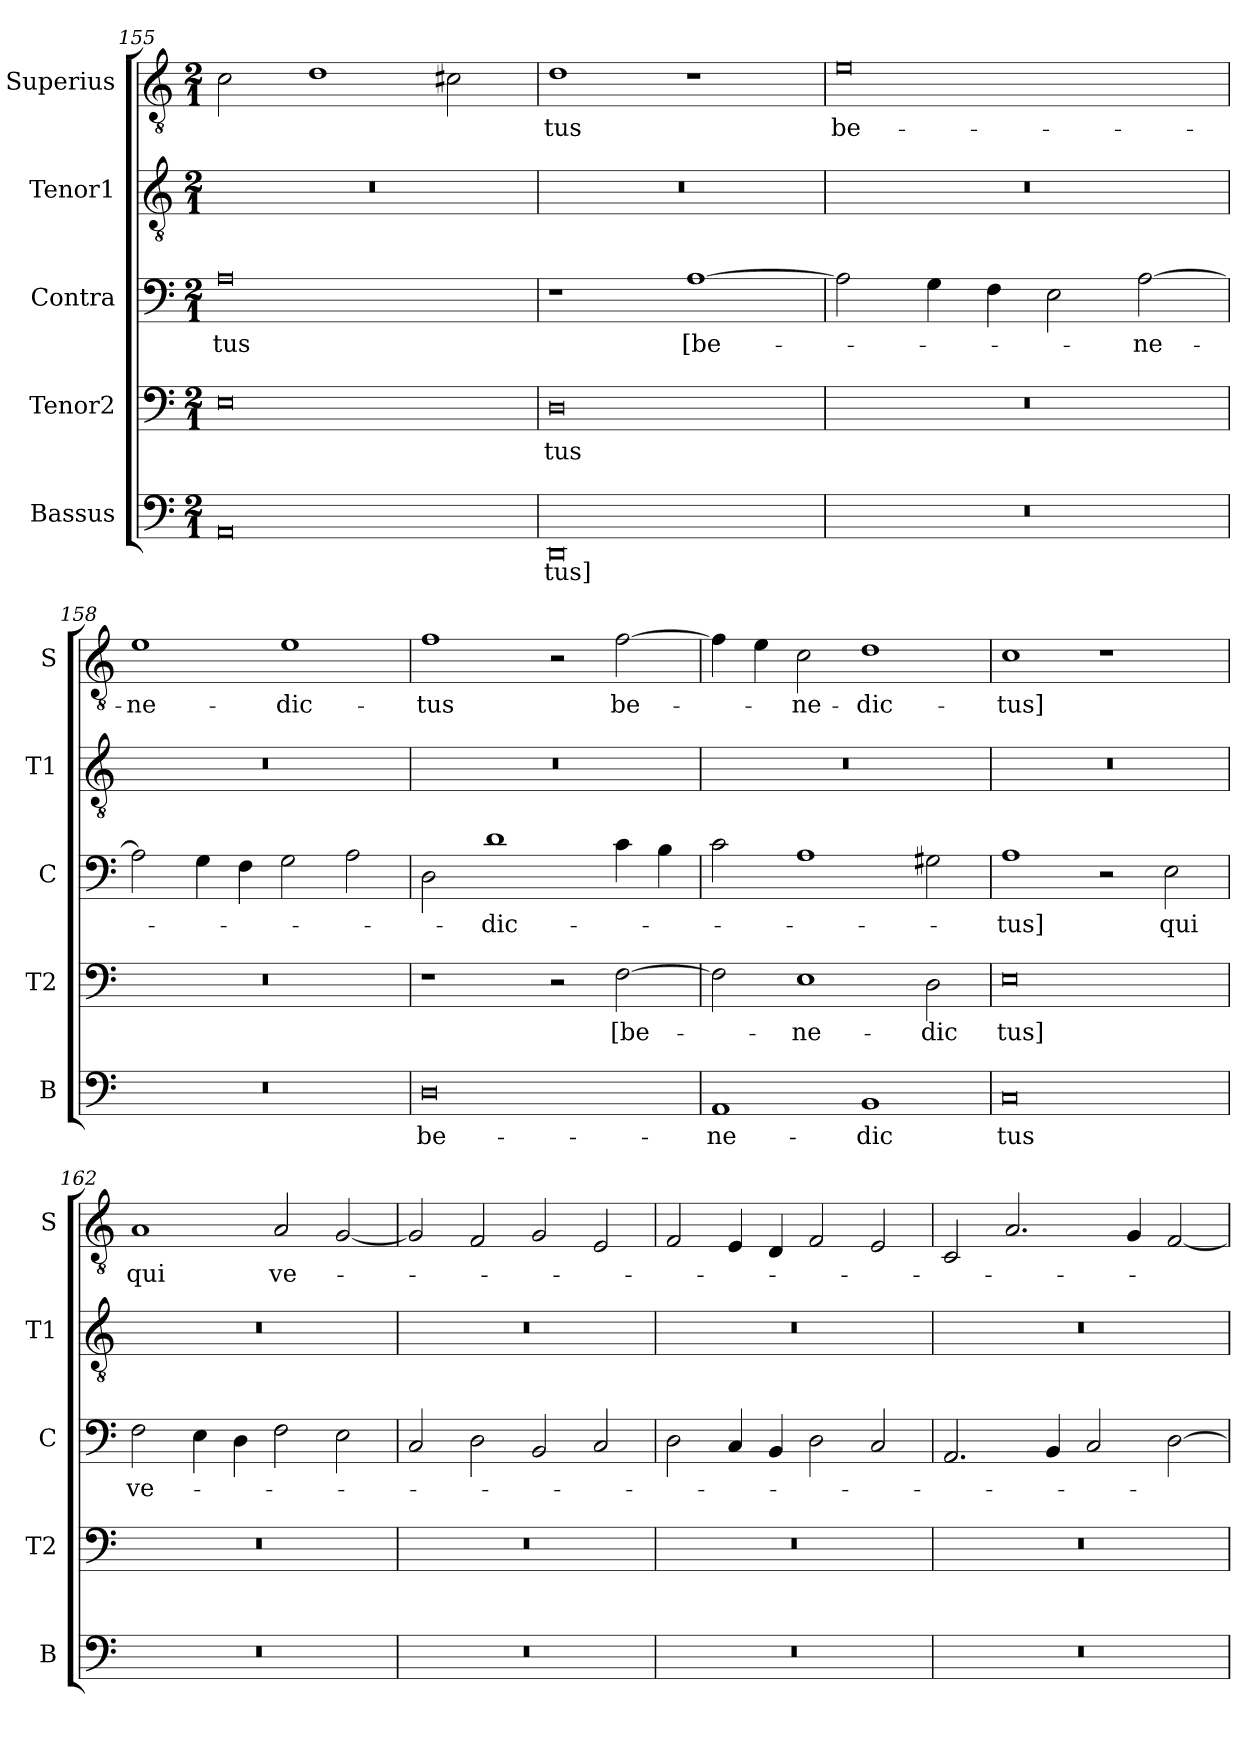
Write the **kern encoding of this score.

**kern	**text	**kern	**text	**kern	**text	**kern	**kern	**text
*part5	*part5	*part4	*part4	*part3	*part3	*part2	*part1	*part1
*staff5	*staff5	*staff4	*staff4	*staff3	*staff3	*staff2	*staff1	*staff1
*I"Bassus	*	*I"Tenor2	*	*I"Contra	*	*I"Tenor1	*I"Superius	*
*I'B	*	*I'T2	*	*I'C	*	*I'T1	*I'S	*
*clefF4	*	*clefF4	*	*clefF4	*	*clefGv2	*clefGv2	*
*k[]	*	*k[]	*	*k[]	*	*k[]	*k[]	*
*M2/1	*	*M2/1	*	*M2/1	*	*M2/1	*M2/1	*
=155	=155	=155	=155	=155	=155	=155	=155	=155
0AA	.	0E	.	0A	-tus	0r	2c\	.
.	.	.	.	.	.	.	1d	.
.	.	.	.	.	.	.	2c#X\	.
=156	=156	=156	=156	=156	=156	=156	=156	=156
0DD	-tus]	0D	-tus	1r	.	0r	1d	-tus
.	.	.	.	[1A	[be-	.	1r	.
=157	=157	=157	=157	=157	=157	=157	=157	=157
0r	.	0r	.	2A\]	.	0r	0e	be-
.	.	.	.	4G\	.	.	.	.
.	.	.	.	4F\	.	.	.	.
.	.	.	.	2E\	.	.	.	.
.	.	.	.	[2A\	-ne-	.	.	.
=158	=158	=158	=158	=158	=158	=158	=158	=158
0r	.	0r	.	2A\]	.	0r	1e	-ne-
.	.	.	.	4G\	.	.	.	.
.	.	.	.	4F\	.	.	.	.
.	.	.	.	2G\	.	.	1e	-dic-
.	.	.	.	2A\	.	.	.	.
=159	=159	=159	=159	=159	=159	=159	=159	=159
0D	be-	1r	.	2D\	.	0r	1f	-tus
.	.	.	.	1d	-dic-	.	.	.
.	.	2r	.	.	.	.	2r	.
.	.	[2F\	[be-	4c\	.	.	[2f\	be-
.	.	.	.	4B\	.	.	.	.
=160	=160	=160	=160	=160	=160	=160	=160	=160
1AA	-ne-	2F\]	.	2c\	.	0r	4f\]	.
.	.	.	.	.	.	.	4e\	.
.	.	1E	-ne-	1A	.	.	2c\	-ne-
1BB	-dic	.	.	.	.	.	1d	-dic-
.	.	2D\	-dic	2G#X\	.	.	.	.
=161	=161	=161	=161	=161	=161	=161	=161	=161
0C	tus	0E	tus]	1A	-tus]	0r	1c	-tus]
.	.	.	.	2r	.	.	1r	.
.	.	.	.	2E\	qui	.	.	.
=162	=162	=162	=162	=162	=162	=162	=162	=162
0r	.	0r	.	2F\	ve-	0r	1A	qui
.	.	.	.	4E\	.	.	.	.
.	.	.	.	4D\	.	.	.	.
.	.	.	.	2F\	.	.	2A/	ve-
.	.	.	.	2E\	.	.	[2G/	.
=163	=163	=163	=163	=163	=163	=163	=163	=163
0r	.	0r	.	2C/	.	0r	2G/]	.
.	.	.	.	2D\	.	.	2F/	.
.	.	.	.	2BB/	.	.	2G/	.
.	.	.	.	2C/	.	.	2E/	.
=164	=164	=164	=164	=164	=164	=164	=164	=164
0r	.	0r	.	2D\	.	0r	2F/	.
.	.	.	.	4C/	.	.	4E/	.
.	.	.	.	4BB/	.	.	4D/	.
.	.	.	.	2D\	.	.	2F/	.
.	.	.	.	2C/	.	.	2E/	.
=165	=165	=165	=165	=165	=165	=165	=165	=165
0r	.	0r	.	2.AA/	.	0r	2C/	.
.	.	.	.	.	.	.	2.A/	.
.	.	.	.	4BB/	.	.	.	.
.	.	.	.	2C/	.	.	.	.
.	.	.	.	.	.	.	4G/	.
.	.	.	.	[2D\	.	.	[2F/	.
=	=	=	=	=	=	=	=	=
*-	*-	*-	*-	*-	*-	*-	*-	*-
